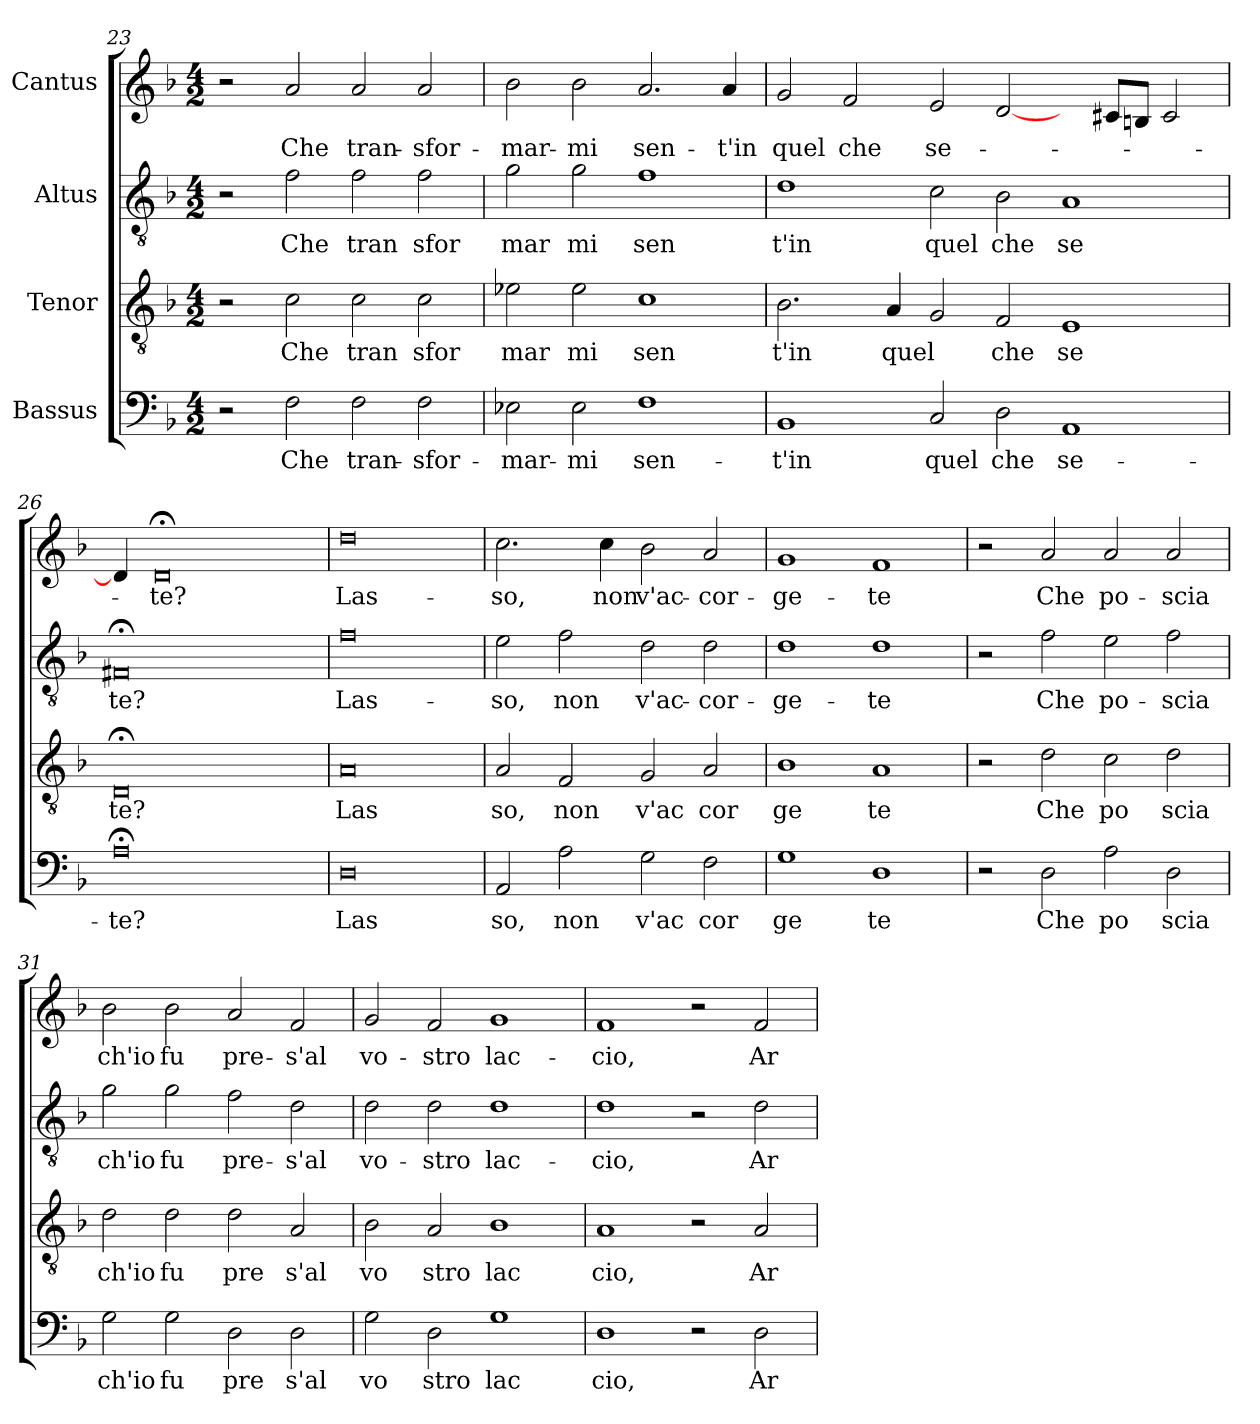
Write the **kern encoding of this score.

**kern	**text	**kern	**text	**kern	**text	**kern	**text
*part4	*part4	*part3	*part3	*part2	*part2	*part1	*part1
*staff4	*staff4	*staff3	*staff3	*staff2	*staff2	*staff1	*staff1
*I"Bassus	*	*I"Tenor	*	*I"Altus	*	*I"Cantus	*
*clefF4	*	*clefGv2	*	*clefGv2	*	*clefG2	*
*k[b-]	*	*k[b-]	*	*k[b-]	*	*k[b-]	*
*M4/2	*	*M4/2	*	*M4/2	*	*M4/2	*
=23	=23	=23	=23	=23	=23	=23	=23
2r	.	2r	.	2r	.	2r	.
!	!LO:LY:b	!	!LO:LY:b	!	!LO:LY:b	!	!LO:LY:b
2F\	Che	2c\	Che	2f\	Che	2a/	Che
!	!LO:LY:b	!	!LO:LY:b	!	!LO:LY:b	!	!LO:LY:b
2F\	tran-	2c\	tran	2f\	tran	2a/	tran-
!	!LO:LY:b	!	!LO:LY:b	!	!LO:LY:b	!	!LO:LY:b
2F\	-sfor-	2c\	sfor	2f\	sfor	2a/	-sfor-
=24	=24	=24	=24	=24	=24	=24	=24
!	!LO:LY:b	!	!LO:LY:b	!	!LO:LY:b	!	!LO:LY:b
2E-X\	-mar-	2e-X\	mar	2g\	mar	2b-\	-mar-
!	!LO:LY:b	!	!LO:LY:b	!	!LO:LY:b	!	!LO:LY:b
2E-\	-mi	2e-\	mi	2g\	mi	2b-\	-mi
!	!LO:LY:b	!	!LO:LY:b	!	!LO:LY:b	!	!LO:LY:b
1F	sen-	1c	sen	1f	sen	2.a/	sen-
!	!	!	!	!	!	!	!LO:LY:b
.	.	.	.	.	.	4a/	-t'in
=25	=25	=25	=25	=25	=25	=25	=25
!	!LO:LY:b	!	!LO:LY:b	!	!LO:LY:b	!	!LO:LY:b
1BB-	-t'in	2.B-\	t'in	1d	t'in	2g/	quel
!	!	!	!	!	!	!	!LO:LY:b
.	.	.	.	.	.	2f/	che
!	!	!	!LO:LY:b	!	!	!	!
.	.	4A/	quel	.	.	.	.
!	!LO:LY:b	!	!	!	!LO:LY:b	!	!LO:LY:b
2C/	quel	2G/	.	2c\	quel	2e/	se-
!	!LO:LY:b	!	!LO:LY:b	!	!LO:LY:b	!	!
2D\	che	2F/	che	2B-\	che	[2d/	.
!	!LO:LY:b	!	!LO:LY:b	!	!LO:LY:b	!	!
1AA	se-	1E	se	1A	se	4ryy	.
.	.	.	.	.	.	8c#XL	.
.	.	.	.	.	.	8BnJ	.
.	.	.	.	.	.	2c#/	.
!!LO:LB:g=z
=26	=26	=26	=26	=26	=26	=26	=26
!	!LO:LY:b	!	!LO:LY:b	!	!LO:LY:b	!	!
0A;<	-te?	0D;	te?	0F#X;	te?	4d/]	.
!	!	!	!	!	!	!	!LO:LY:b
.	.	.	.	.	.	0d;	-te?
4ryy	.	4ryy	.	4ryy	.	.	.
=27	=27	=27	=27	=27	=27	=27	=27
!	!LO:LY:b	!	!LO:LY:b	!	!LO:LY:b	!	!LO:LY:b
0D	Las	0A	Las	0f	Las-	0dd	Las-
=28	=28	=28	=28	=28	=28	=28	=28
!	!LO:LY:b	!	!LO:LY:b	!	!LO:LY:b	!	!LO:LY:b
2AA/	so,	2A/	so,	2e\	-so,	2.cc\	-so,
!	!LO:LY:b	!	!LO:LY:b	!	!LO:LY:b	!	!
2A\	non	2F/	non	2f\	non	.	.
!	!	!	!	!	!	!	!LO:LY:b
.	.	.	.	.	.	4cc\	non
!	!LO:LY:b	!	!LO:LY:b	!	!LO:LY:b	!	!LO:LY:b
2G\	v'ac	2G/	v'ac	2d\	v'ac-	2b-\	v'ac-
!	!LO:LY:b	!	!LO:LY:b	!	!LO:LY:b	!	!LO:LY:b
2F\	cor	2A/	cor	2d\	-cor-	2a/	-cor-
=29	=29	=29	=29	=29	=29	=29	=29
!	!LO:LY:b	!	!LO:LY:b	!	!LO:LY:b	!	!LO:LY:b
1G	ge	1B-	ge	1d	-ge-	1g	-ge-
!	!LO:LY:b	!	!LO:LY:b	!	!LO:LY:b	!	!LO:LY:b
1D	te	1A	te	1d	-te	1f	-te
=30	=30	=30	=30	=30	=30	=30	=30
2r	.	2r	.	2r	.	2r	.
!	!LO:LY:b	!	!LO:LY:b	!	!LO:LY:b	!	!LO:LY:b
2D\	Che	2d\	Che	2f\	Che	2a/	Che
!	!LO:LY:b	!	!LO:LY:b	!	!LO:LY:b	!	!LO:LY:b
2A\	po	2c\	po	2e\	po-	2a/	po-
!	!LO:LY:b	!	!LO:LY:b	!	!LO:LY:b	!	!LO:LY:b
2D\	scia	2d\	scia	2f\	-scia	2a/	-scia
=31	=31	=31	=31	=31	=31	=31	=31
!	!LO:LY:b	!	!LO:LY:b	!	!LO:LY:b	!	!LO:LY:b
2G\	ch'io	2d\	ch'io	2g\	ch'io	2b-\	ch'io
!	!LO:LY:b	!	!LO:LY:b	!	!LO:LY:b	!	!LO:LY:b
2G\	fu	2d\	fu	2g\	fu	2b-\	fu
!	!LO:LY:b	!	!LO:LY:b	!	!LO:LY:b	!	!LO:LY:b
2D\	pre	2d\	pre	2f\	pre-	2a/	pre-
!	!LO:LY:b	!	!LO:LY:b	!	!LO:LY:b	!	!LO:LY:b
2D\	s'al	2A/	s'al	2d\	-s'al	2f/	-s'al
=32	=32	=32	=32	=32	=32	=32	=32
!	!LO:LY:b	!	!LO:LY:b	!	!LO:LY:b	!	!LO:LY:b
2G\	vo	2B-\	vo	2d\	vo-	2g/	vo-
!	!LO:LY:b	!	!LO:LY:b	!	!LO:LY:b	!	!LO:LY:b
2D\	stro	2A/	stro	2d\	-stro	2f/	-stro
!	!LO:LY:b	!	!LO:LY:b	!	!LO:LY:b	!	!LO:LY:b
1G	lac	1B-	lac	1d	lac-	1g	lac-
=33	=33	=33	=33	=33	=33	=33	=33
!	!LO:LY:b	!	!LO:LY:b	!	!LO:LY:b	!	!LO:LY:b
1D	cio,	1A	cio,	1d	-cio,	1f	-cio,
2r	.	2r	.	2r	.	2r	.
!	!LO:LY:b	!	!LO:LY:b	!	!LO:LY:b	!	!LO:LY:b
2D\	Ar	2A/	Ar	2d\	Ar-	2f/	Ar-
=	=	=	=	=	=	=	=
*-	*-	*-	*-	*-	*-	*-	*-
